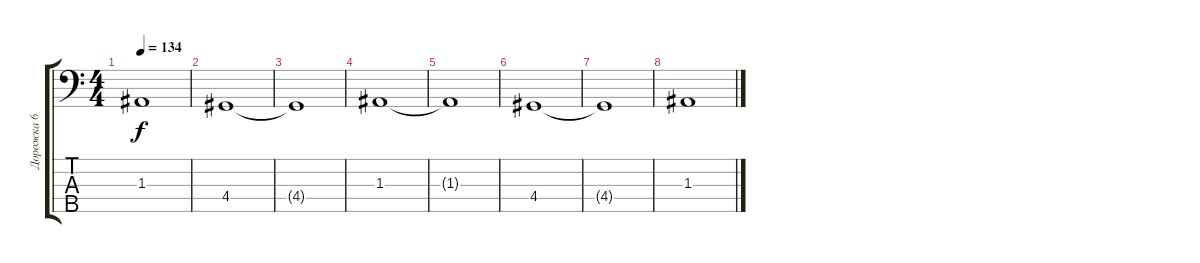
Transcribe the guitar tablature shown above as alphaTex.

\track ("Дорожка 6" "Дорожка 6") {instrument electricbasspick}
\staff {score tabs}
\tuning (G2 D2 A1 E1 B0) {hide}
\ts (4 4)
\tempo 134
\clef f4
\ks c
1.3{t}.1{dy f} |
4.4.1 |
4.4{t}.1 |
1.3.1 |
1.3{t}.1 |
4.4.1 |
4.4{t}.1 |
1.3.1
